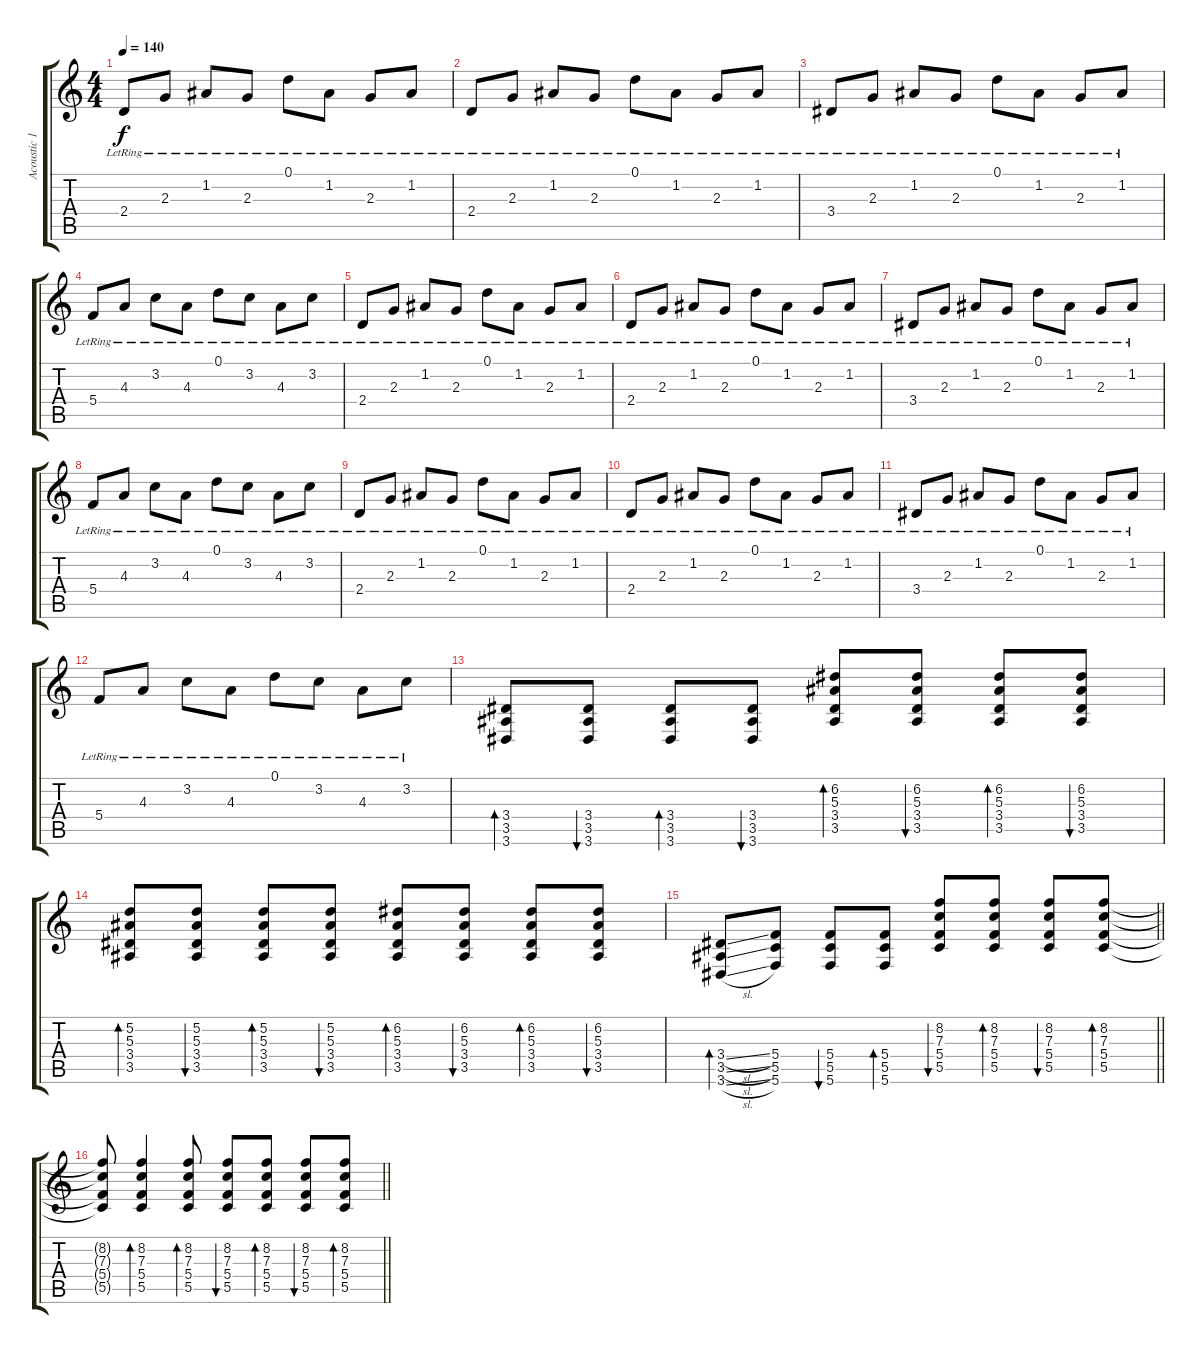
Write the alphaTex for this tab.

\track ("Acoustic 1" "Acoustic 1") {instrument acousticguitarsteel}
\staff {score tabs}
\tuning (D4 A3 F3 C3 G2 C2) {hide}
\ts (4 4)
\tempo 140
\clef g2
\ks c
2.4{lr}.8{dy f} 2.3{lr}.8 1.2{lr}.8 2.3{lr}.8 0.1{lr}.8 1.2{lr}.8 2.3{lr}.8 1.2{lr}.8 |
2.4{lr}.8 2.3{lr}.8 1.2{lr}.8 2.3{lr}.8 0.1{lr}.8 1.2{lr}.8 2.3{lr}.8 1.2{lr}.8 |
3.4{lr}.8 2.3{lr}.8 1.2{lr}.8 2.3{lr}.8 0.1{lr}.8 1.2{lr}.8 2.3{lr}.8 1.2{lr}.8 |
5.4{lr}.8 4.3{lr}.8 3.2{lr}.8 4.3{lr}.8 0.1{lr}.8 3.2{lr}.8 4.3{lr}.8 3.2{lr}.8 |
2.4{lr}.8 2.3{lr}.8 1.2{lr}.8 2.3{lr}.8 0.1{lr}.8 1.2{lr}.8 2.3{lr}.8 1.2{lr}.8 |
2.4{lr}.8 2.3{lr}.8 1.2{lr}.8 2.3{lr}.8 0.1{lr}.8 1.2{lr}.8 2.3{lr}.8 1.2{lr}.8 |
3.4{lr}.8 2.3{lr}.8 1.2{lr}.8 2.3{lr}.8 0.1{lr}.8 1.2{lr}.8 2.3{lr}.8 1.2{lr}.8 |
5.4{lr}.8 4.3{lr}.8 3.2{lr}.8 4.3{lr}.8 0.1{lr}.8 3.2{lr}.8 4.3{lr}.8 3.2{lr}.8 |
2.4{lr}.8 2.3{lr}.8 1.2{lr}.8 2.3{lr}.8 0.1{lr}.8 1.2{lr}.8 2.3{lr}.8 1.2{lr}.8 |
2.4{lr}.8 2.3{lr}.8 1.2{lr}.8 2.3{lr}.8 0.1{lr}.8 1.2{lr}.8 2.3{lr}.8 1.2{lr}.8 |
3.4{lr}.8 2.3{lr}.8 1.2{lr}.8 2.3{lr}.8 0.1{lr}.8 1.2{lr}.8 2.3{lr}.8 1.2{lr}.8 |
5.4{lr}.8 4.3{lr}.8 3.2{lr}.8 4.3{lr}.8 0.1{lr}.8 3.2{lr}.8 4.3{lr}.8 3.2{lr}.8 |
(3.4 3.5 3.6).8{bd 60} (3.4 3.5 3.6).8{bu 60} (3.4 3.5 3.6).8{bd 60} (3.4 3.5 3.6).8{bu 60} (6.2 5.3 3.4 3.5).8{bd 60} (6.2 5.3 3.4 3.5).8{bu 60} (6.2 5.3 3.4 3.5).8{bd 60} (6.2 5.3 3.4 3.5).8{bu 60} |
(5.2 5.3 3.4 3.5).8{bd 60} (5.2 5.3 3.4 3.5).8{bu 60} (5.2 5.3 3.4 3.5).8{bd 60} (5.2 5.3 3.4 3.5).8{bu 60} (6.2 5.3 3.4 3.5).8{bd 60} (6.2 5.3 3.4 3.5).8{bu 60} (6.2 5.3 3.4 3.5).8{bd 60} (6.2 5.3 3.4 3.5).8{bu 60} |
\barLineRight lightlight
(3.4{sl} 3.5{sl} 3.6{sl}).8{bd 60} (5.4 5.5 5.6).8 (5.4 5.5 5.6).8{bu 60} (5.4 5.5 5.6).8{bd 60} (8.2 7.3 5.4 5.5).8{bu 60} (8.2 7.3 5.4 5.5).8{bd 60} (8.2 7.3 5.4 5.5).8{bu 60} (8.2 7.3 5.4 5.5).8{bd 60} |
\barLineRight lightlight
(8.2{t} 7.3{t} 5.4{t} 5.5{t}).8 (8.2 7.3 5.4 5.5).4{bd 120} (8.2 7.3 5.4 5.5).8{bd 120} (8.2 7.3 5.4 5.5).8{bu 120} (8.2 7.3 5.4 5.5).8{bd 120} (8.2 7.3 5.4 5.5).8{bu 120} (8.2 7.3 5.4 5.5).8{bd 120}
